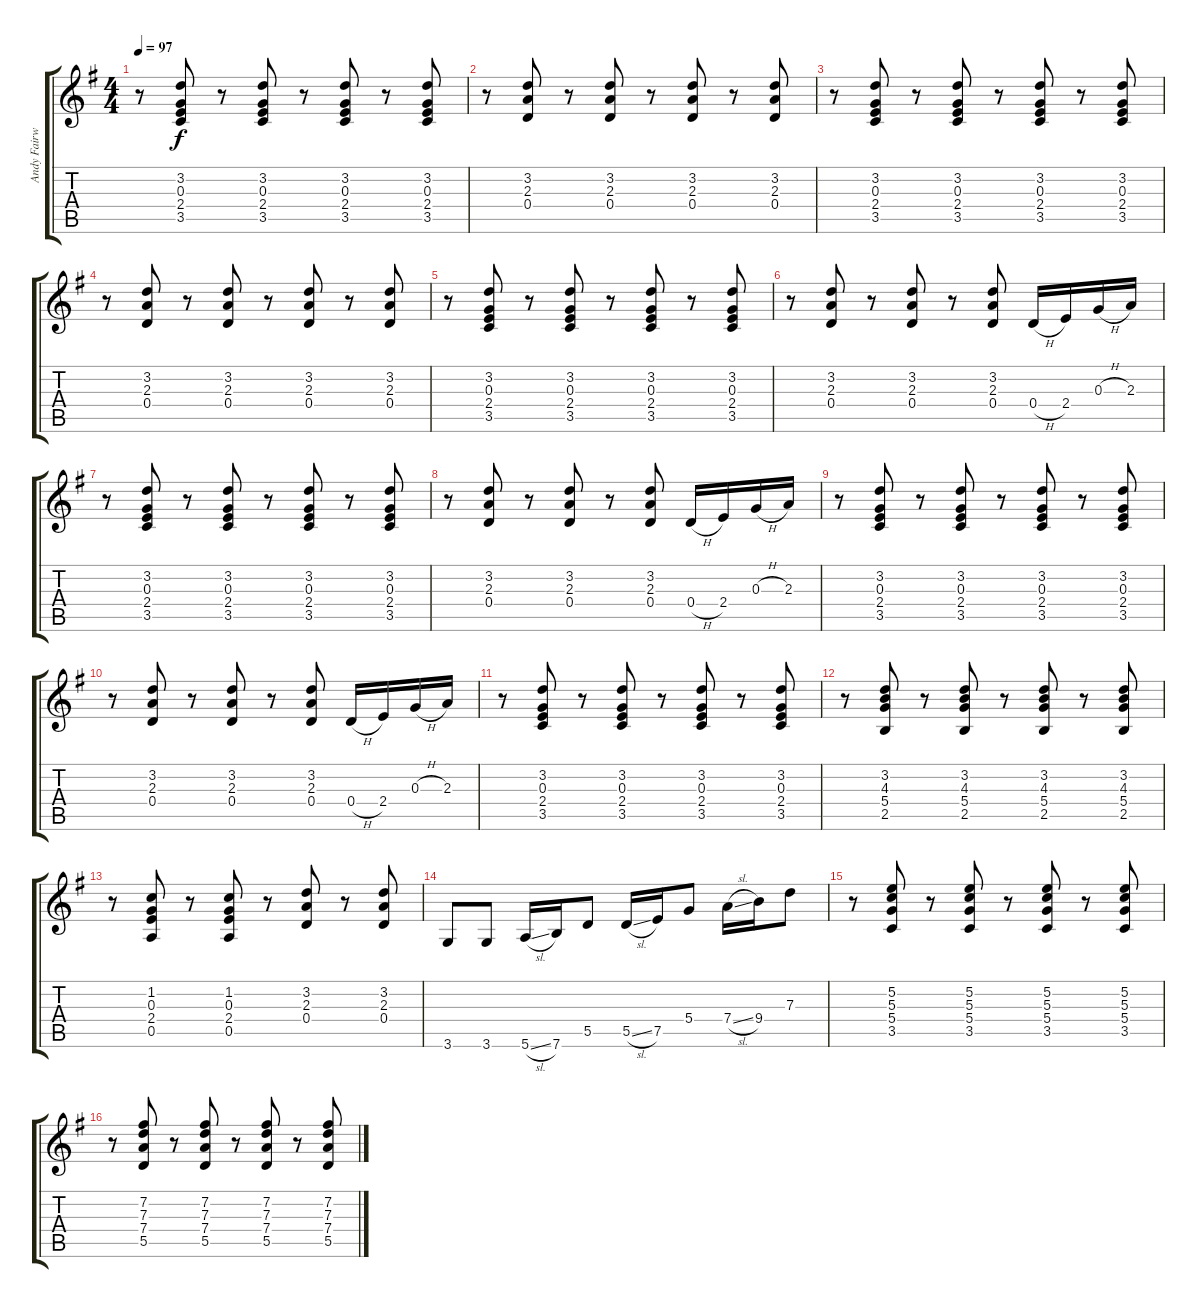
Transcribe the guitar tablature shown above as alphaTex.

\track ("Andy Fairweatherlow" "Andy Fairw") {instrument electricguitarjazz}
\staff {score tabs}
\tuning (E4 B3 G3 D3 A2 E2) {hide}
\ts (4 4)
\tempo 97
\clef g2
\ks g
r.8{dy f} (3.2 0.3 2.4 3.5).8 r.8 (3.2 0.3 2.4 3.5).8 r.8 (3.2 0.3 2.4 3.5).8 r.8 (3.2 0.3 2.4 3.5).8 |
r.8 (3.2 2.3 0.4).8 r.8 (3.2 2.3 0.4).8 r.8 (3.2 2.3 0.4).8 r.8 (3.2 2.3 0.4).8 |
r.8 (3.2 0.3 2.4 3.5).8 r.8 (3.2 0.3 2.4 3.5).8 r.8 (3.2 0.3 2.4 3.5).8 r.8 (3.2 0.3 2.4 3.5).8 |
r.8 (3.2 2.3 0.4).8 r.8 (3.2 2.3 0.4).8 r.8 (3.2 2.3 0.4).8 r.8 (3.2 2.3 0.4).8 |
r.8 (3.2 0.3 2.4 3.5).8 r.8 (3.2 0.3 2.4 3.5).8 r.8 (3.2 0.3 2.4 3.5).8 r.8 (3.2 0.3 2.4 3.5).8 |
r.8 (3.2 2.3 0.4).8 r.8 (3.2 2.3 0.4).8 r.8 (3.2 2.3 0.4).8 0.4{h}.16 2.4.16 0.3{h}.16 2.3.16 |
r.8 (3.2 0.3 2.4 3.5).8 r.8 (3.2 0.3 2.4 3.5).8 r.8 (3.2 0.3 2.4 3.5).8 r.8 (3.2 0.3 2.4 3.5).8 |
r.8 (3.2 2.3 0.4).8 r.8 (3.2 2.3 0.4).8 r.8 (3.2 2.3 0.4).8 0.4{h}.16 2.4.16 0.3{h}.16 2.3.16 |
r.8 (3.2 0.3 2.4 3.5).8 r.8 (3.2 0.3 2.4 3.5).8 r.8 (3.2 0.3 2.4 3.5).8 r.8 (3.2 0.3 2.4 3.5).8 |
r.8 (3.2 2.3 0.4).8 r.8 (3.2 2.3 0.4).8 r.8 (3.2 2.3 0.4).8 0.4{h}.16 2.4.16 0.3{h}.16 2.3.16 |
r.8 (3.2 0.3 2.4 3.5).8 r.8 (3.2 0.3 2.4 3.5).8 r.8 (3.2 0.3 2.4 3.5).8 r.8 (3.2 0.3 2.4 3.5).8 |
r.8 (3.2 4.3 5.4 2.5).8 r.8 (3.2 4.3 5.4 2.5).8 r.8 (3.2 4.3 5.4 2.5).8 r.8 (3.2 4.3 5.4 2.5).8 |
r.8 (1.2 0.3 2.4 0.5).8 r.8 (1.2 0.3 2.4 0.5).8 r.8 (3.2 2.3 0.4).8 r.8 (3.2 2.3 0.4).8 |
3.6.8 3.6.8 5.6{sl}.16 7.6.16 5.5.8 5.5{sl}.16 7.5.16 5.4.8 7.4{sl}.16 9.4.16 7.3.8 |
r.8 (5.2 5.3 5.4 3.5).8 r.8 (5.2 5.3 5.4 3.5).8 r.8 (5.2 5.3 5.4 3.5).8 r.8 (5.2 5.3 5.4 3.5).8 |
r.8 (7.2 7.3 7.4 5.5).8 r.8 (7.2 7.3 7.4 5.5).8 r.8 (7.2 7.3 7.4 5.5).8 r.8 (7.2 7.3 7.4 5.5).8
